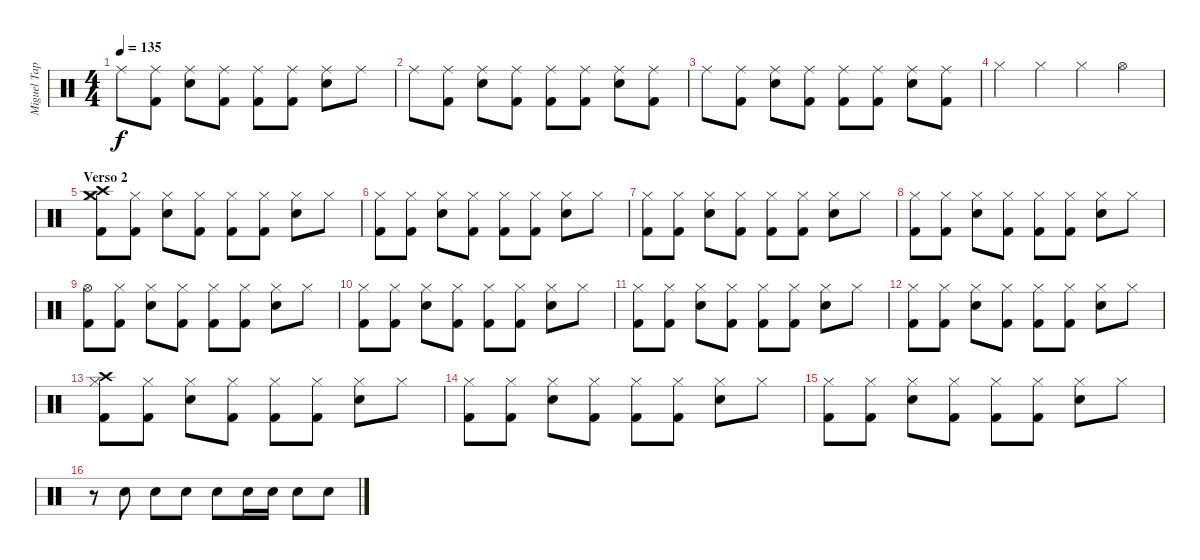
\track ("Miguel Tapia" "Miguel Tap") {instrument percussion}
\staff {score}
\articulation defaults
\ts (4 4)
\tempo 135
\clef neutral
\ks c "Ride (middle)".8{dy f}
("Ride (middle)" "Kick (hit) 2").8 ("Ride (middle)" "Snare (hit) 2").8 ("Ride (middle)" "Kick (hit) 2").8 ("Ride (middle)" "Kick (hit) 2").8 ("Ride (middle)" "Kick (hit) 2").8 ("Ride (middle)" "Snare (hit) 2").8 "Ride (middle)".8 |
"Ride (middle)".8 ("Ride (middle)" "Kick (hit) 2").8 ("Ride (middle)" "Snare (hit) 2").8 ("Ride (middle)" "Kick (hit) 2").8 ("Ride (middle)" "Kick (hit) 2").8 ("Ride (middle)" "Kick (hit) 2").8 ("Ride (middle)" "Snare (hit) 2").8 ("Ride (middle)" "Kick (hit) 2").8 |
"Ride (middle)".8 ("Ride (middle)" "Kick (hit) 2").8 ("Ride (middle)" "Snare (hit) 2").8 ("Ride (middle)" "Kick (hit) 2").8 ("Ride (middle)" "Kick (hit) 2").8 ("Ride (middle)" "Kick (hit) 2").8 ("Ride (middle)" "Snare (hit) 2").8 ("Ride (middle)" "Kick (hit) 2").8 |
"Hi-Hat (closed)".4 "Hi-Hat (closed)".4 "Hi-Hat (closed)".4 "Hi-Hat (open)".4 |
\section ("" "Verso 2")
("Hi-Hat (closed)" "Kick (hit) 2" "Crash high (hit)" "Crash medium (hit)").8 ("Hi-Hat (closed)" "Kick (hit) 2").8 ("Hi-Hat (closed)" "Snare (hit) 2").8 ("Hi-Hat (closed)" "Kick (hit) 2").8 ("Hi-Hat (closed)" "Kick (hit) 2").8 ("Hi-Hat (closed)" "Kick (hit) 2").8 ("Hi-Hat (closed)" "Snare (hit) 2").8 "Hi-Hat (closed)".8 |
("Hi-Hat (closed)" "Kick (hit) 2").8 ("Hi-Hat (closed)" "Kick (hit) 2").8 ("Hi-Hat (closed)" "Snare (hit) 2").8 ("Hi-Hat (closed)" "Kick (hit) 2").8 ("Hi-Hat (closed)" "Kick (hit) 2").8 ("Hi-Hat (closed)" "Kick (hit) 2").8 ("Hi-Hat (closed)" "Snare (hit) 2").8 "Hi-Hat (closed)".8 |
("Hi-Hat (closed)" "Kick (hit) 2").8 ("Hi-Hat (closed)" "Kick (hit) 2").8 ("Hi-Hat (closed)" "Snare (hit) 2").8 ("Hi-Hat (closed)" "Kick (hit) 2").8 ("Hi-Hat (closed)" "Kick (hit) 2").8 ("Hi-Hat (closed)" "Kick (hit) 2").8 ("Hi-Hat (closed)" "Snare (hit) 2").8 "Hi-Hat (closed)".8 |
("Hi-Hat (closed)" "Kick (hit) 2").8 ("Hi-Hat (closed)" "Kick (hit) 2").8 ("Hi-Hat (closed)" "Snare (hit) 2").8 ("Hi-Hat (closed)" "Kick (hit) 2").8 ("Hi-Hat (closed)" "Kick (hit) 2").8 ("Hi-Hat (closed)" "Kick (hit) 2").8 ("Hi-Hat (closed)" "Snare (hit) 2").8 "Hi-Hat (closed)".8 |
("Hi-Hat (open)" "Kick (hit) 2").8 ("Hi-Hat (closed)" "Kick (hit) 2").8 ("Hi-Hat (closed)" "Snare (hit) 2").8 ("Hi-Hat (closed)" "Kick (hit) 2").8 ("Hi-Hat (closed)" "Kick (hit) 2").8 ("Hi-Hat (closed)" "Kick (hit) 2").8 ("Hi-Hat (closed)" "Snare (hit) 2").8 "Hi-Hat (closed)".8 |
("Hi-Hat (closed)" "Kick (hit) 2").8 ("Hi-Hat (closed)" "Kick (hit) 2").8 ("Hi-Hat (closed)" "Snare (hit) 2").8 ("Hi-Hat (closed)" "Kick (hit) 2").8 ("Hi-Hat (closed)" "Kick (hit) 2").8 ("Hi-Hat (closed)" "Kick (hit) 2").8 ("Hi-Hat (closed)" "Snare (hit) 2").8 "Hi-Hat (closed)".8 |
("Hi-Hat (closed)" "Kick (hit) 2").8 ("Hi-Hat (closed)" "Kick (hit) 2").8 ("Hi-Hat (closed)" "Snare (hit) 2").8 ("Hi-Hat (closed)" "Kick (hit) 2").8 ("Hi-Hat (closed)" "Kick (hit) 2").8 ("Hi-Hat (closed)" "Kick (hit) 2").8 ("Hi-Hat (closed)" "Snare (hit) 2").8 "Hi-Hat (closed)".8 |
("Hi-Hat (closed)" "Kick (hit) 2").8 ("Hi-Hat (closed)" "Kick (hit) 2").8 ("Hi-Hat (closed)" "Snare (hit) 2").8 ("Hi-Hat (closed)" "Kick (hit) 2").8 ("Hi-Hat (closed)" "Kick (hit) 2").8 ("Hi-Hat (closed)" "Kick (hit) 2").8 ("Hi-Hat (closed)" "Snare (hit) 2").8 "Hi-Hat (closed)".8 |
("Hi-Hat (closed)" "Kick (hit) 2" "Crash high (hit)").8 ("Hi-Hat (closed)" "Kick (hit) 2").8 ("Hi-Hat (closed)" "Snare (hit) 2").8 ("Hi-Hat (closed)" "Kick (hit) 2").8 ("Hi-Hat (closed)" "Kick (hit) 2").8 ("Hi-Hat (closed)" "Kick (hit) 2").8 ("Hi-Hat (closed)" "Snare (hit) 2").8 "Hi-Hat (closed)".8 |
("Hi-Hat (closed)" "Kick (hit) 2").8 ("Hi-Hat (closed)" "Kick (hit) 2").8 ("Hi-Hat (closed)" "Snare (hit) 2").8 ("Hi-Hat (closed)" "Kick (hit) 2").8 ("Hi-Hat (closed)" "Kick (hit) 2").8 ("Hi-Hat (closed)" "Kick (hit) 2").8 ("Hi-Hat (closed)" "Snare (hit) 2").8 "Hi-Hat (closed)".8 |
("Hi-Hat (closed)" "Kick (hit) 2").8 ("Hi-Hat (closed)" "Kick (hit) 2").8 ("Hi-Hat (closed)" "Snare (hit) 2").8 ("Hi-Hat (closed)" "Kick (hit) 2").8 ("Hi-Hat (closed)" "Kick (hit) 2").8 ("Hi-Hat (closed)" "Kick (hit) 2").8 ("Hi-Hat (closed)" "Snare (hit) 2").8 "Hi-Hat (closed)".8 |
r.8 "Snare (hit) 2".8 "Snare (hit) 2".8 "Snare (hit) 2".8 "Snare (hit) 2".8 "Snare (hit) 2".16 "Snare (hit) 2".16 "Snare (hit) 2".8 "Snare (hit) 2".8
